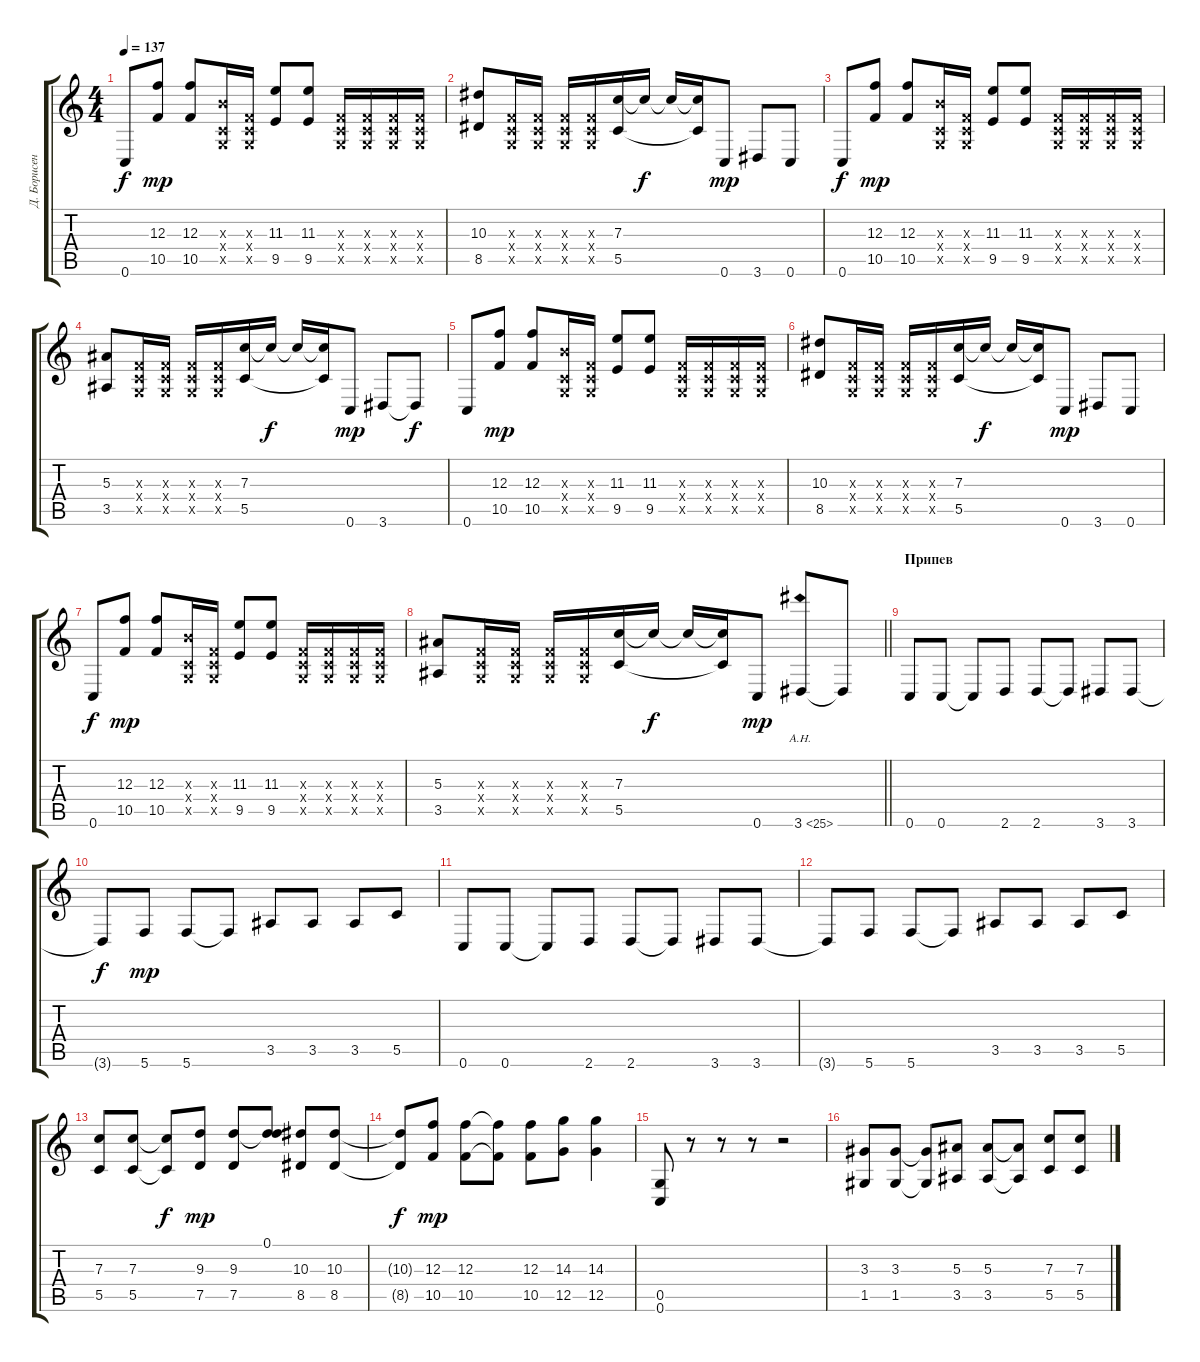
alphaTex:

\track ("Д. Борисенков" "Д. Борисен") {mute instrument distortionguitar}
\staff {score tabs}
\tuning (D4 A3 F3 C3 G2 C2) {hide}
\ts (4 4)
\tempo 137
\clef g2
\ks c
0.6.8{dy f} (12.3 10.5).8{dy mp} (12.3 10.5).8 (6.3{x} 0.4{x} 0.5{x}).16 (0.3{x} 0.4{x} 0.5{x}).16 (11.3 9.5).8 (11.3 9.5).8 (0.3{x} 0.4{x} 0.5{x}).16 (0.3{x} 0.4{x} 0.5{x}).16 (0.3{x} 0.4{x} 0.5{x}).16 (0.3{x} 0.4{x} 0.5{x}).16 |
(10.3 8.5).8 (0.3{x} 0.4{x} 0.5{x}).16 (0.3{x} 0.4{x} 0.5{x}).16 (0.3{x} 0.4{x} 0.5{x}).16 (0.3{x} 0.4{x} 0.5{x}).16 (7.3 5.5).16 7.3{t}.16{dy f} 7.3{t}.16 (7.3{t} 5.5{t}).16 0.6.8{dy mp} 3.6.8 0.6.8 |
0.6.8{dy f} (12.3 10.5).8{dy mp} (12.3 10.5).8 (6.3{x} 0.4{x} 0.5{x}).16 (0.3{x} 0.4{x} 0.5{x}).16 (11.3 9.5).8 (11.3 9.5).8 (0.3{x} 0.4{x} 0.5{x}).16 (0.3{x} 0.4{x} 0.5{x}).16 (0.3{x} 0.4{x} 0.5{x}).16 (0.3{x} 0.4{x} 0.5{x}).16 |
(5.3 3.5).8 (0.3{x} 0.4{x} 0.5{x}).16 (0.3{x} 0.4{x} 0.5{x}).16 (0.3{x} 0.4{x} 0.5{x}).16 (0.3{x} 0.4{x} 0.5{x}).16 (7.3 5.5).16 7.3{t}.16{dy f} 7.3{t}.16 (7.3{t} 5.5{t}).16 0.6.8{dy mp} 3.6.8 3.6{t}.8{dy f} |
0.6.8 (12.3 10.5).8{dy mp} (12.3 10.5).8 (6.3{x} 0.4{x} 0.5{x}).16 (0.3{x} 0.4{x} 0.5{x}).16 (11.3 9.5).8 (11.3 9.5).8 (0.3{x} 0.4{x} 0.5{x}).16 (0.3{x} 0.4{x} 0.5{x}).16 (0.3{x} 0.4{x} 0.5{x}).16 (0.3{x} 0.4{x} 0.5{x}).16 |
(10.3 8.5).8 (0.3{x} 0.4{x} 0.5{x}).16 (0.3{x} 0.4{x} 0.5{x}).16 (0.3{x} 0.4{x} 0.5{x}).16 (0.3{x} 0.4{x} 0.5{x}).16 (7.3 5.5).16 7.3{t}.16{dy f} 7.3{t}.16 (7.3{t} 5.5{t}).16 0.6.8{dy mp} 3.6.8 0.6.8 |
0.6.8{dy f} (12.3 10.5).8{dy mp} (12.3 10.5).8 (6.3{x} 0.4{x} 0.5{x}).16 (0.3{x} 0.4{x} 0.5{x}).16 (11.3 9.5).8 (11.3 9.5).8 (0.3{x} 0.4{x} 0.5{x}).16 (0.3{x} 0.4{x} 0.5{x}).16 (0.3{x} 0.4{x} 0.5{x}).16 (0.3{x} 0.4{x} 0.5{x}).16 |
\barLineRight lightlight
(5.3 3.5).8 (0.3{x} 0.4{x} 0.5{x}).16 (0.3{x} 0.4{x} 0.5{x}).16 (0.3{x} 0.4{x} 0.5{x}).16 (0.3{x} 0.4{x} 0.5{x}).16 (7.3 5.5).16 7.3{t}.16{dy f} 7.3{t}.16 (7.3{t} 5.5{t}).16 0.6.8{dy mp} 3.6{ah 22}.8 3.6{t}.8 |
\section ("" "Припев")
0.6.8 0.6.8 0.6{t}.8 2.6.8 2.6.8 2.6{t}.8 3.6.8 3.6.8 |
3.6{t}.8{dy f} 5.6.8{dy mp} 5.6.8 5.6{t}.8 3.5.8 3.5.8 3.5.8 5.5.8 |
0.6.8 0.6.8 0.6{t}.8 2.6.8 2.6.8 2.6{t}.8 3.6.8 3.6.8 |
3.6{t}.8 5.6.8 5.6.8 5.6{t}.8 3.5.8 3.5.8 3.5.8 5.5.8 |
(7.3 5.5).8 (7.3 5.5).8 (7.3{t} 5.5{t}).8{dy f} (9.3 7.5).8{dy mp} (9.3 7.5).8 (0.1 9.3{t}).8 (10.3 8.5).8 (10.3 8.5).8 |
(10.3{t} 8.5{t}).8{dy f} (12.3 10.5).8{dy mp} (12.3 10.5).8 (12.3{t} 10.5{t}).8 (12.3 10.5).8 (14.3 12.5).8 (14.3 12.5).4 |
(0.5 0.6).8 r.8 r.8 r.8 r.2 |
(3.3 1.5).8 (3.3 1.5).8 (3.3{t} 1.5{t}).8 (5.3 3.5).8 (5.3 3.5).8 (5.3{t} 3.5{t}).8 (7.3 5.5).8 (7.3 5.5).8
